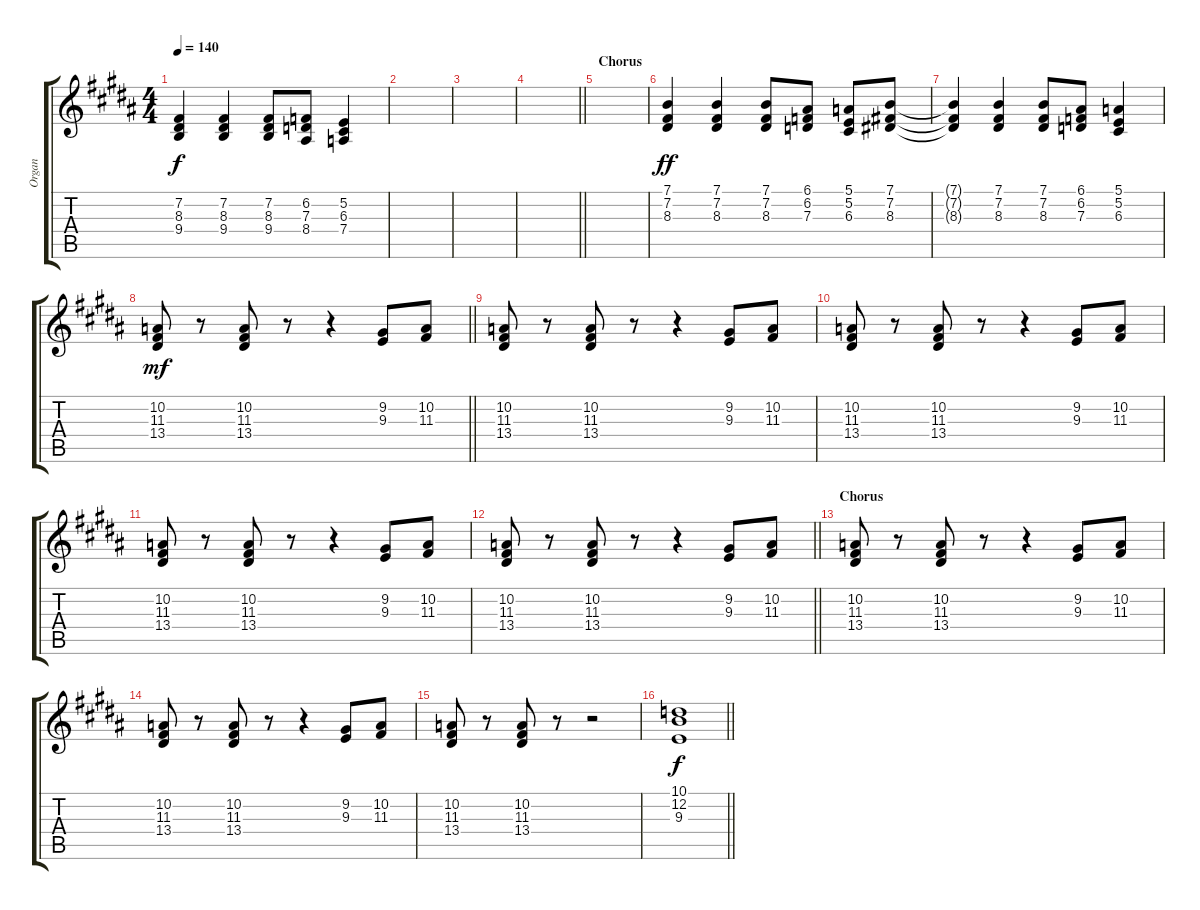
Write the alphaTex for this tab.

\track ("Organ" "Organ") {instrument drawbarorgan}
\staff {score tabs}
\tuning (E4 B3 G3 D3 A2 E2) {hide}
\ts (4 4)
\tempo 140
\clef g2
\ks b
(7.2{t} 8.3{t} 9.4{t}).4{dy f} (7.2 8.3 9.4).4 (7.2 8.3 9.4).8 (6.2 7.3 8.4).8 (5.2 6.3 7.4).4 |
|
|
\barLineRight lightlight
|
\section ("" "Chorus")
|
(7.1 7.2 8.3).4{dy ff} (7.1 7.2 8.3).4 (7.1 7.2 8.3).8 (6.1 6.2 7.3).8 (5.1 5.2 6.3).8 (7.1 7.2 8.3).8 |
(7.1{t} 7.2{t} 8.3{t}).4 (7.1 7.2 8.3).4 (7.1 7.2 8.3).8 (6.1 6.2 7.3).8 (5.1 5.2 6.3).4 |
\barLineRight lightlight
(10.2 11.3 13.4).8{dy mf} r.8 (10.2 11.3 13.4).8 r.8 r.4 (9.2 9.3).8 (10.2 11.3).8 |
(10.2 11.3 13.4).8 r.8 (10.2 11.3 13.4).8 r.8 r.4 (9.2 9.3).8 (10.2 11.3).8 |
(10.2 11.3 13.4).8 r.8 (10.2 11.3 13.4).8 r.8 r.4 (9.2 9.3).8 (10.2 11.3).8 |
(10.2 11.3 13.4).8 r.8 (10.2 11.3 13.4).8 r.8 r.4 (9.2 9.3).8 (10.2 11.3).8 |
\barLineRight lightlight
(10.2 11.3 13.4).8 r.8 (10.2 11.3 13.4).8 r.8 r.4 (9.2 9.3).8 (10.2 11.3).8 |
\section ("" "Chorus")
(10.2 11.3 13.4).8 r.8 (10.2 11.3 13.4).8 r.8 r.4 (9.2 9.3).8 (10.2 11.3).8 |
(10.2 11.3 13.4).8 r.8 (10.2 11.3 13.4).8 r.8 r.4 (9.2 9.3).8 (10.2 11.3).8 |
(10.2 11.3 13.4).8 r.8 (10.2 11.3 13.4).8 r.8 r.2 |
\barLineRight lightlight
(10.1 12.2 9.3).1{dy f}
